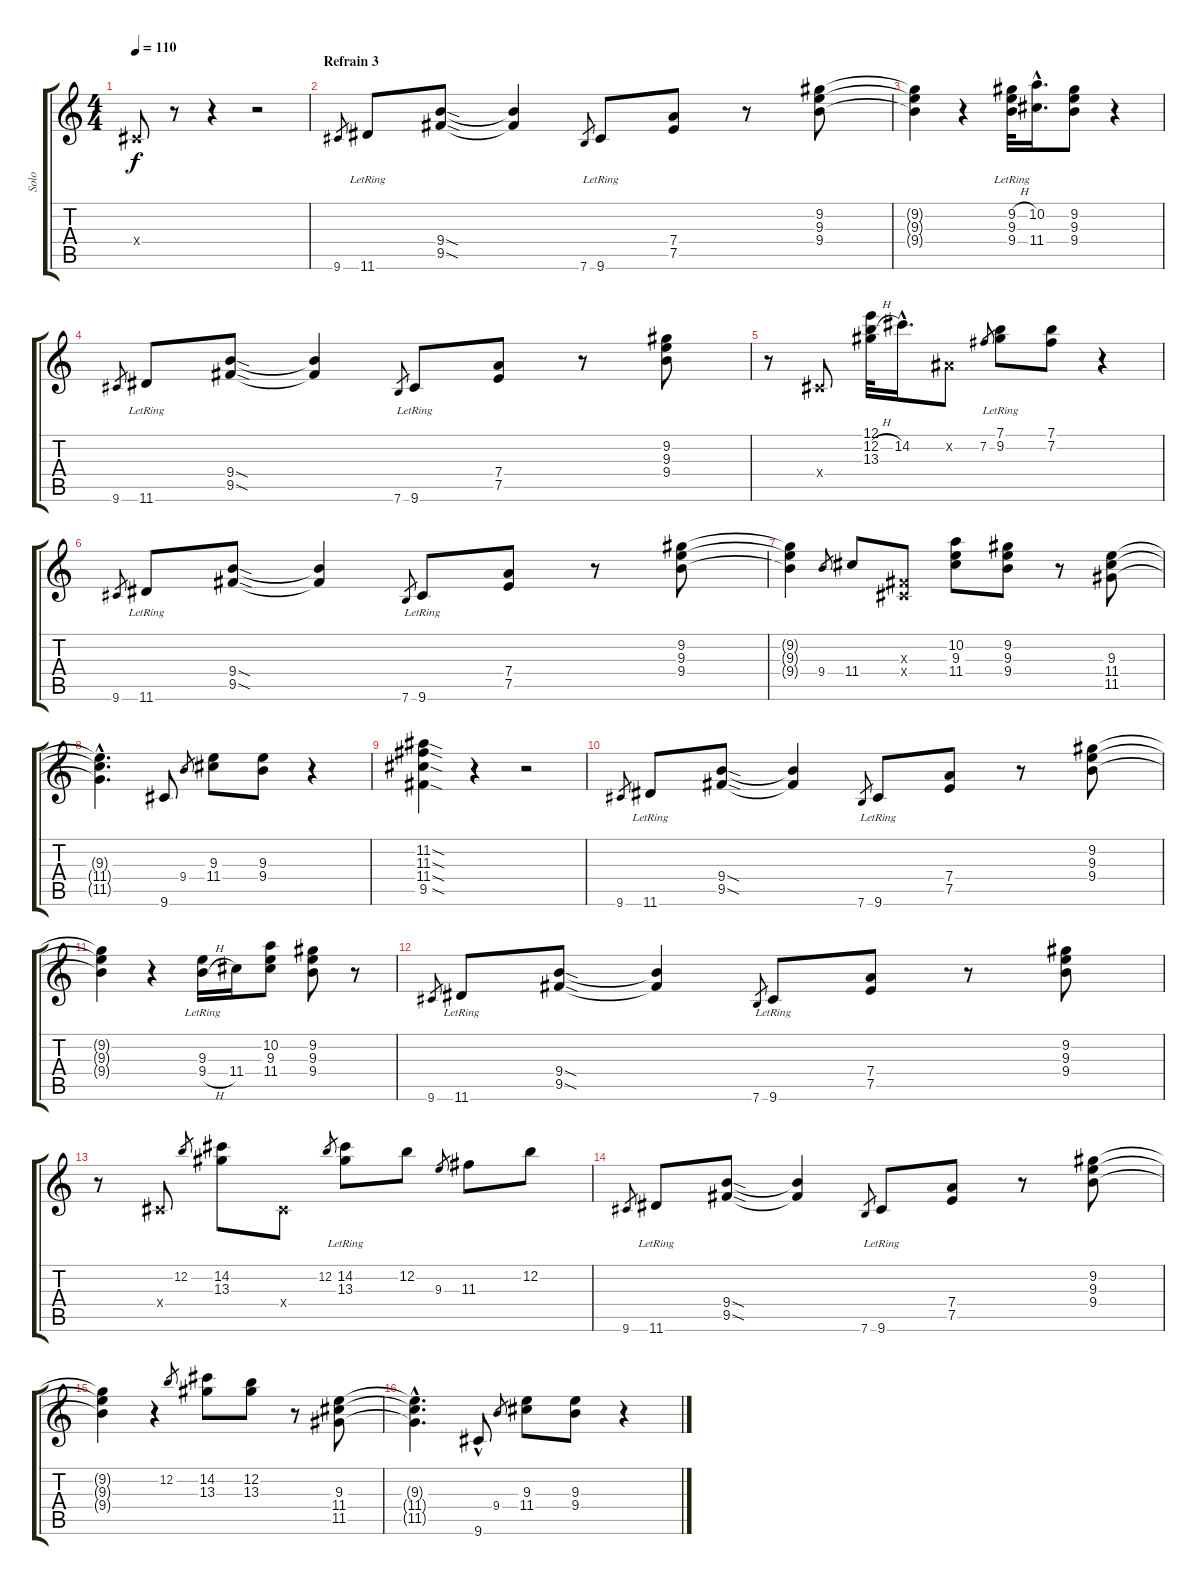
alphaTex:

\track ("Solo" "Solo") {instrument electricguitarclean}
\staff {score tabs}
\tuning (E4 B3 G3 D3 A2 E2) {hide}
\ts (4 4)
\tempo 110
\clef g2
\ks c
-1.4{x}.8{dy f} r.8 r.4 r.2 |
\section ("" "Refrain 3")
9.6.8{gr} 11.6{lr}.8 (9.4{sod} 9.5{sod}).8 (9.4{t} 9.5{t}).4 7.6.8{gr} 9.6{lr}.8 (7.4 7.5).8 r.8 (9.2 9.3 9.4).8 |
(9.2{t} 9.3{t} 9.4{t}).4 r.4 (9.2{h} 9.3{lr} 9.4{h}).32 (10.2{hac} 11.4{hac}).16{d} (9.2 9.3 9.4).8 r.4 |
9.6.8{gr} 11.6{lr}.8 (9.4{sod} 9.5{sod}).8 (9.4{t} 9.5{t}).4 7.6.8{gr} 9.6{lr}.8 (7.4 7.5).8 r.8 (9.2 9.3 9.4).8 |
r.8 -1.4{x}.8 (12.1 12.2{h} 13.3).32 14.2{hac}.16{d} -1.2{x}.8 7.2.8{gr} (7.1{lr} 9.2).8 (7.1 7.2).8 r.4 |
9.6.8{gr} 11.6{lr}.8 (9.4{sod} 9.5{sod}).8 (9.4{t} 9.5{t}).4 7.6.8{gr} 9.6{lr}.8 (7.4 7.5).8 r.8 (9.2 9.3 9.4).8 |
(9.2{t} 9.3{t} 9.4{t}).4 9.4.8{gr} 11.4.8 (-1.3{x} -1.4{x}).8 (10.2 9.3 11.4).8 (9.2 9.3 9.4).8 r.8 (9.3 11.4 11.5).8 |
(9.3{hac t} 11.4{hac t} 11.5{hac t}).4{d} 9.6.8 9.4.8{gr} (9.3 11.4).8 (9.3 9.4).8 r.4 |
(11.2{sod} 11.3{sod} 11.4{sod} 9.5{sod}).4 r.4 r.2 |
9.6.8{gr} 11.6{lr}.8 (9.4{sod} 9.5{sod}).8 (9.4{t} 9.5{t}).4 7.6.8{gr} 9.6{lr}.8 (7.4 7.5).8 r.8 (9.2 9.3 9.4).8 |
(9.2{t} 9.3{t} 9.4{t}).4 r.4 (9.3{lr} 9.4{h}).16 11.4.16 (10.2 9.3 11.4).8 (9.2 9.3 9.4).8 r.8 |
9.6.8{gr} 11.6{lr}.8 (9.4{sod} 9.5{sod}).8 (9.4{t} 9.5{t}).4 7.6.8{gr} 9.6{lr}.8 (7.4 7.5).8 r.8 (9.2 9.3 9.4).8 |
r.8 -1.4{x}.8 12.2.8{gr} (14.2 13.3).8 -1.4{x}.8 12.2.8{gr} (14.2 13.3{lr}).8 12.2.8 9.3.8{gr} 11.3.8 12.2.8 |
9.6.8{gr} 11.6{lr}.8 (9.4{sod} 9.5{sod}).8 (9.4{t} 9.5{t}).4 7.6.8{gr} 9.6{lr}.8 (7.4 7.5).8 r.8 (9.2 9.3 9.4).8 |
(9.2{t} 9.3{t} 9.4{t}).4 r.4 12.2.8{gr} (14.2 13.3).8 (12.2 13.3).8 r.8 (9.3 11.4 11.5).8 |
(9.3{hac t} 11.4{hac t} 11.5{hac t}).4{d} 9.6{hac}.8 9.4.8{gr} (9.3 11.4).8 (9.3 9.4).8 r.4
